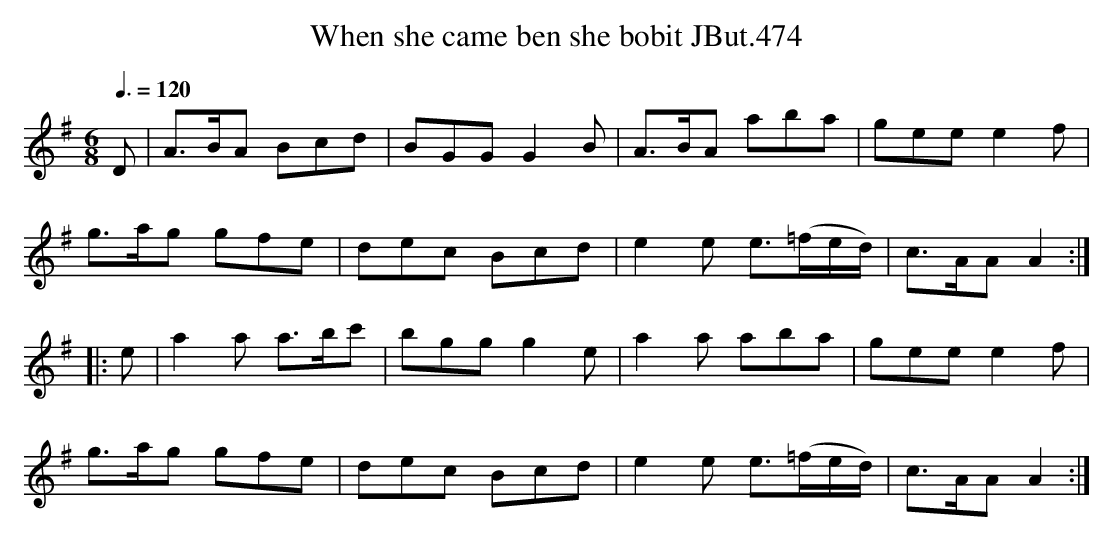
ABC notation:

X:1
T:When she came ben she bobit JBut.474
M:6/8
L:1/8
Q:3/8=120
K:Ador
D|A>BA Bcd|BGGG2B|A>BA aba|geee2f|
g>ag gfe|dec Bcd|e2e e3/2(=f/e/d/)|c>AAA2:|
|:e|a2a a>bc'|bggg2e|a2a aba|geee2f|
g>ag gfe|dec Bcd|e2e  e3/2(=f/e/d/)|c>AAA2:|
